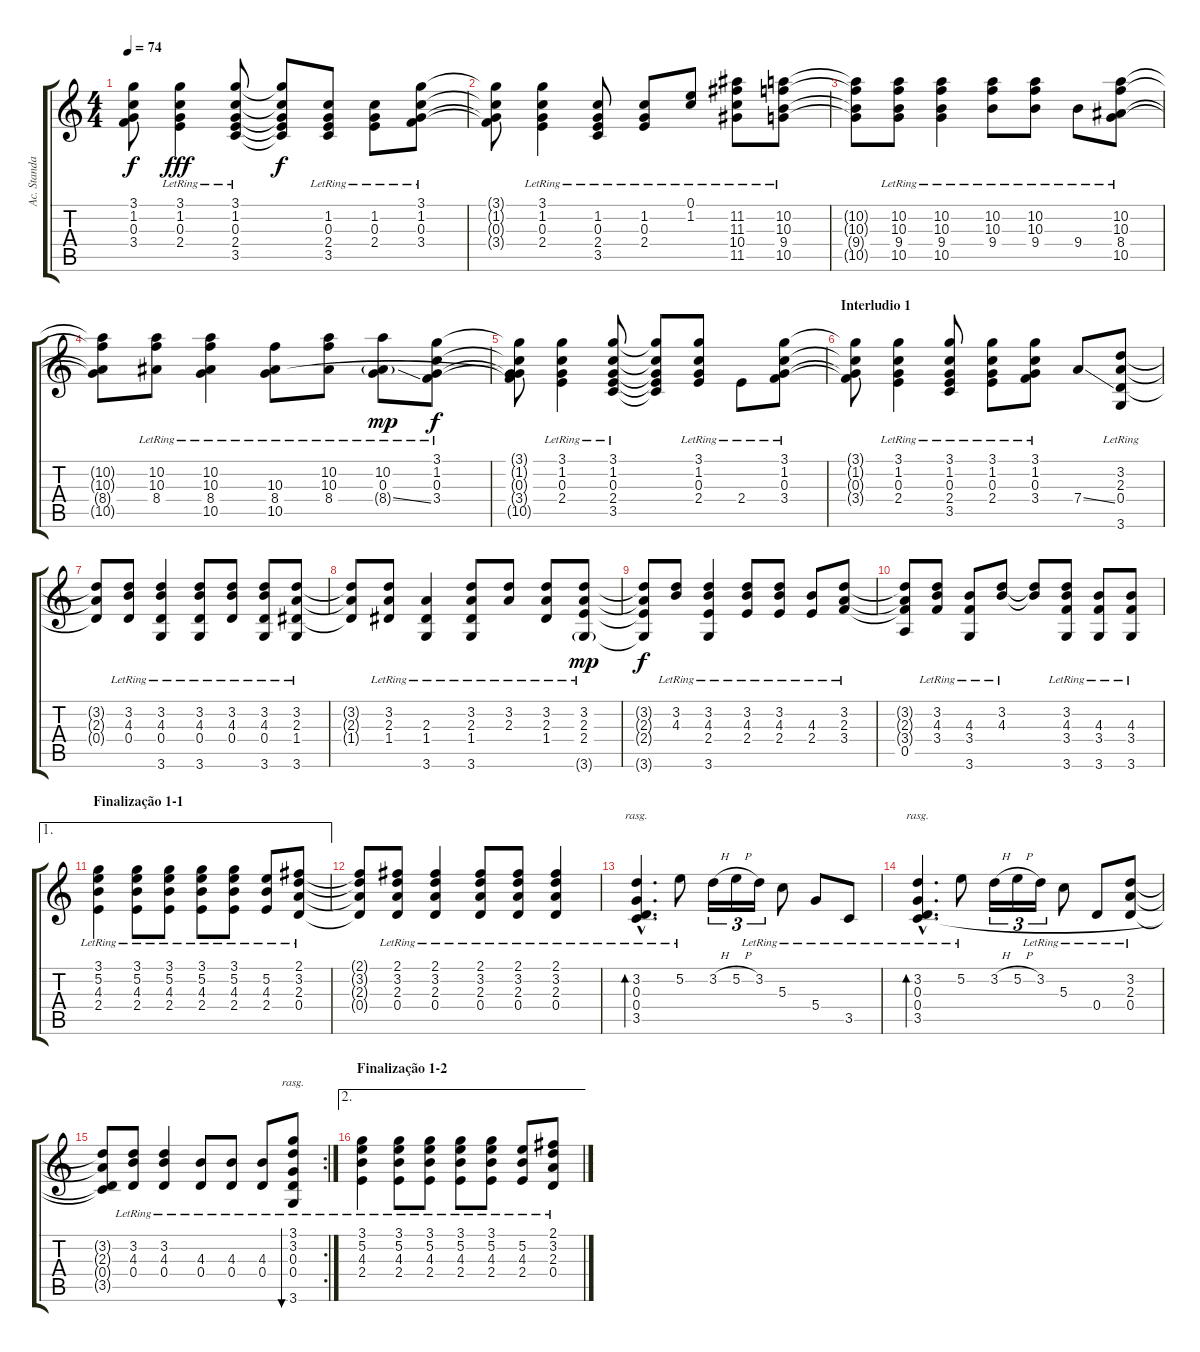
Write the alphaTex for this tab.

\track ("Ac. Standart" "Ac. Standa") {instrument acousticguitarsteel}
\staff {score tabs}
\tuning (E4 B3 G3 D3 A2 E2) {hide}
\ts (4 4)
\tempo 74
\clef g2
\ks c
(3.1{t} 1.2{t} 0.3{t} 3.4{t}).8{dy f} (3.1{lr} 1.2{lr} 0.3{lr} 2.4{lr}).4{dy fff} (3.1{lr} 1.2{lr} 0.3{lr} 2.4{lr} 3.5{lr}).8 (3.1{t} 1.2{t} 0.3{t} 2.4{t} 3.5{t}).8{dy f} (1.2{lr} 0.3{lr} 2.4{lr} 3.5{lr}).8 (1.2{lr} 0.3{lr} 2.4{lr}).8 (3.1{lr} 1.2{lr} 0.3{lr} 3.4{lr}).8 |
(3.1{t} 1.2{t} 0.3{t} 3.4{t}).8 (3.1{lr} 1.2{lr} 0.3{lr} 2.4{lr}).4 (1.2{lr} 0.3{lr} 2.4{lr} 3.5{lr}).8 (1.2{lr} 0.3{lr} 2.4{lr}).8 (0.1{lr} 1.2{lr}).8 (11.2{lr} 11.3{lr} 10.4{lr} 11.5{lr}).8 (10.2{lr} 10.3{lr} 9.4{lr} 10.5{lr}).8 |
(10.2{t} 10.3{t} 9.4{t} 10.5{t}).8 (10.2{lr} 10.3{lr} 9.4{lr} 10.5{lr}).8 (10.2{lr} 10.3{lr} 9.4{lr} 10.5{lr}).4 (10.2{lr} 10.3{lr} 9.4{lr}).8 (10.2{lr} 10.3{lr} 9.4{lr}).8 9.4{lr}.8 (10.2{lr} 10.3{lr} 8.4{lr} 10.5{lr}).8 |
(10.2{t} 10.3{t} 8.4{t} 10.5{t}).8 (10.2{lr} 10.3{lr} 8.4{lr}).8 (10.2{lr} 10.3{lr} 8.4{lr} 10.5{lr}).4 (10.3{lr} 8.4{lr} 10.5{lr}).8 (10.2{lr} 10.3{lr} 8.4{lr}).8 (10.2{lr} 0.3{lr} 8.4{ss g}).8{dy mp} (3.1{lr} 1.2{lr} 0.3{lr} 3.4{lr}).8{dy f} |
(3.1{t} 1.2{t} 0.3{t} 3.4{t} 10.5{t}).8 (3.1{lr} 1.2{lr} 0.3{lr} 2.4{lr}).4 (3.1{lr} 1.2{lr} 0.3{lr} 2.4{lr} 3.5{lr}).8 (3.1{t} 1.2{t} 0.3{t} 2.4{t} 3.5{t}).8 (3.1{lr} 1.2{lr} 0.3{lr} 2.4{lr}).8 2.4{lr}.8 (3.1{lr} 1.2{lr} 0.3{lr} 3.4{lr}).8 |
\section ("" "Interludio 1")
(3.1{t} 1.2{t} 0.3{t} 3.4{t}).8 (3.1{lr} 1.2{lr} 0.3{lr} 2.4{lr}).4 (3.1{lr} 1.2{lr} 0.3{lr} 2.4{lr} 3.5{lr}).8 (3.1{lr} 1.2{lr} 0.3{lr} 2.4{lr}).8 (3.1{lr} 1.2{lr} 0.3{lr} 3.4{lr}).8 7.4{ss}.8 (3.2{lr} 2.3{lr} 0.4{lr} 3.6{lr}).8 |
(3.2{t} 2.3{t} 0.4{t}).8 (3.2{lr} 4.3{lr} 0.4{lr}).8 (3.2{lr} 4.3{lr} 0.4{lr} 3.6{lr}).4 (3.2{lr} 4.3{lr} 0.4{lr} 3.6{lr}).8 (3.2{lr} 4.3{lr} 0.4{lr}).8 (3.2{lr} 4.3{lr} 0.4{lr} 3.6{lr}).8 (3.2{lr} 2.3{lr} 1.4{lr} 3.6{lr}).8 |
(3.2{t} 2.3{t} 1.4{t}).8 (3.2{lr} 2.3{lr} 1.4{lr}).8 (2.3{lr} 1.4{lr} 3.6{lr}).4 (3.2{lr} 2.3{lr} 1.4{lr} 3.6{lr}).8 (3.2{lr} 2.3{lr}).8 (3.2{lr} 2.3{lr} 1.4{lr}).8 (3.2{lr} 2.3{lr} 2.4{lr} 3.6{g lr}).8{dy mp} |
(3.2{t} 2.3{t} 2.4{t} 3.6{t}).8{dy f} (3.2{lr} 4.3{lr}).8 (3.2{lr} 4.3{lr} 2.4{lr} 3.6{lr}).4 (3.2{lr} 4.3{lr} 2.4{lr}).8 (3.2{lr} 4.3{lr} 2.4{lr}).8 (4.3{lr} 2.4{lr}).8 (3.2{lr} 2.3{lr} 3.4{lr}).8 |
(3.2{t} 2.3{t} 3.4{t} 0.5).8 (3.2{lr} 4.3{lr} 3.4{lr}).8 (4.3{lr} 3.4{lr} 3.6{lr}).8 (3.2{lr} 4.3{lr}).8 (3.2{t} 4.3{t}).8 (3.2{lr} 4.3{lr} 3.4{lr} 3.6{lr}).8 (4.3{lr} 3.4{lr} 3.6{lr}).8 (4.3{lr} 3.4{lr} 3.6{lr}).8 |
\ae 1
\section ("" "Finalização 1-1")
(3.1{lr} 5.2{lr} 4.3{lr} 2.4{lr}).4 (3.1{lr} 5.2{lr} 4.3{lr} 2.4{lr}).8 (3.1{lr} 5.2{lr} 4.3{lr} 2.4{lr}).8 (3.1{lr} 5.2{lr} 4.3{lr} 2.4{lr}).8 (3.1{lr} 5.2{lr} 4.3{lr} 2.4{lr}).8 (5.2{lr} 4.3{lr} 2.4{lr}).8 (2.1{lr} 3.2{lr} 2.3{lr} 0.4{lr}).8 |
(2.1{t} 3.2{t} 2.3{t} 0.4{t}).8 (2.1{lr} 3.2{lr} 2.3{lr} 0.4{lr}).8 (2.1{lr} 3.2{lr} 2.3{lr} 0.4{lr}).4 (2.1{lr} 3.2{lr} 2.3{lr} 0.4{lr}).8 (2.1{lr} 3.2{lr} 2.3{lr} 0.4{lr}).8 (2.1{lr} 3.2{lr} 2.3{lr} 0.4{lr}).4 |
(3.2{hac lr} 0.3{hac lr} 0.4{hac lr} 3.5{hac lr}).4{d bd 240 rasg ii} 5.2{lr}.8 3.2{h}.16{tu (3 2)} 5.2{h}.16{tu (3 2)} 3.2{lr}.16{tu (3 2)} 5.3{lr}.8 5.4{lr}.8 3.5{lr}.8 |
(3.2{hac lr} 0.3{hac lr} 0.4{hac lr} 3.5{hac lr}).4{d bd 240 rasg ii} 5.2{lr}.8 3.2{h}.16{tu (3 2)} 5.2{h}.16{tu (3 2)} 3.2{lr}.16{tu (3 2)} 5.3{lr}.8 0.4{lr}.8 (3.2{lr} 2.3{lr} 0.4{lr}).8 |
\rc 2
(3.2{t} 2.3{t} 0.4{t} 3.5{t}).8 (3.2{lr} 4.3{lr} 0.4{lr}).8 (3.2{lr} 4.3{lr} 0.4{lr}).4 (4.3{lr} 0.4{lr}).8 (4.3{lr} 0.4{lr}).8 (4.3{lr} 0.4{lr}).8 (3.1{lr} 3.2{lr} 0.3{lr} 0.4{lr} 3.6{lr}).8{bu 240 rasg ii} |
\ae 2
\section ("" "Finalização 1-2")
(3.1{lr} 5.2{lr} 4.3{lr} 2.4{lr}).4 (3.1{lr} 5.2{lr} 4.3{lr} 2.4{lr}).8 (3.1{lr} 5.2{lr} 4.3{lr} 2.4{lr}).8 (3.1{lr} 5.2{lr} 4.3{lr} 2.4{lr}).8 (3.1{lr} 5.2{lr} 4.3{lr} 2.4{lr}).8 (5.2{lr} 4.3{lr} 2.4{lr}).8 (2.1{lr} 3.2{lr} 2.3{lr} 0.4{lr}).8
